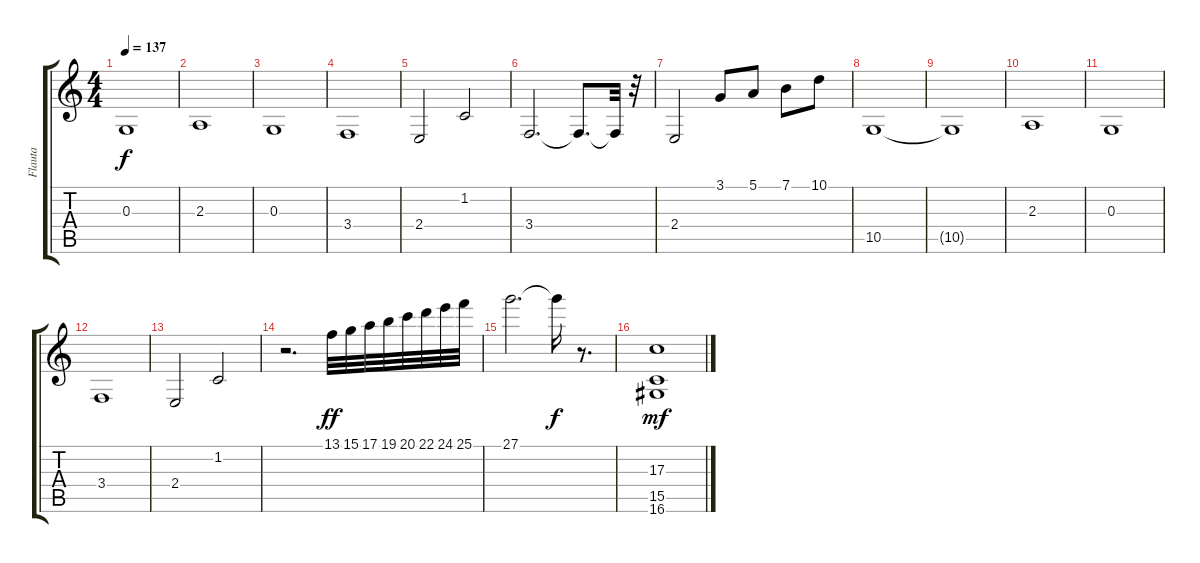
\track ("Flauta" "Flauta") {instrument panflute}
\staff {score tabs}
\tuning (E4 B3 G3 D3 A2 E2) {hide}
\ts (4 4)
\tempo 137
\clef g2
\ks c
0.3{t}.1{dy f} |
2.3.1 |
0.3.1 |
3.4.1 |
2.4.2 1.2.2 |
3.4.2{d} 3.4{t}.8{d} 3.4{t}.32 r.32 |
2.4.2 3.1.8 5.1.8 7.1.8 10.1.8 |
10.5.1 |
10.5{t}.1 |
2.3.1 |
0.3.1 |
3.4.1 |
2.4.2 1.2.2 |
r.2{d} 13.1.32{dy ff} 15.1.32 17.1.32 19.1.32 20.1.32 22.1.32 24.1.32 25.1.32 |
27.1.2{d} 27.1{t}.16{dy f} r.8{d} |
(17.3 15.5 16.6).1{dy mf}
